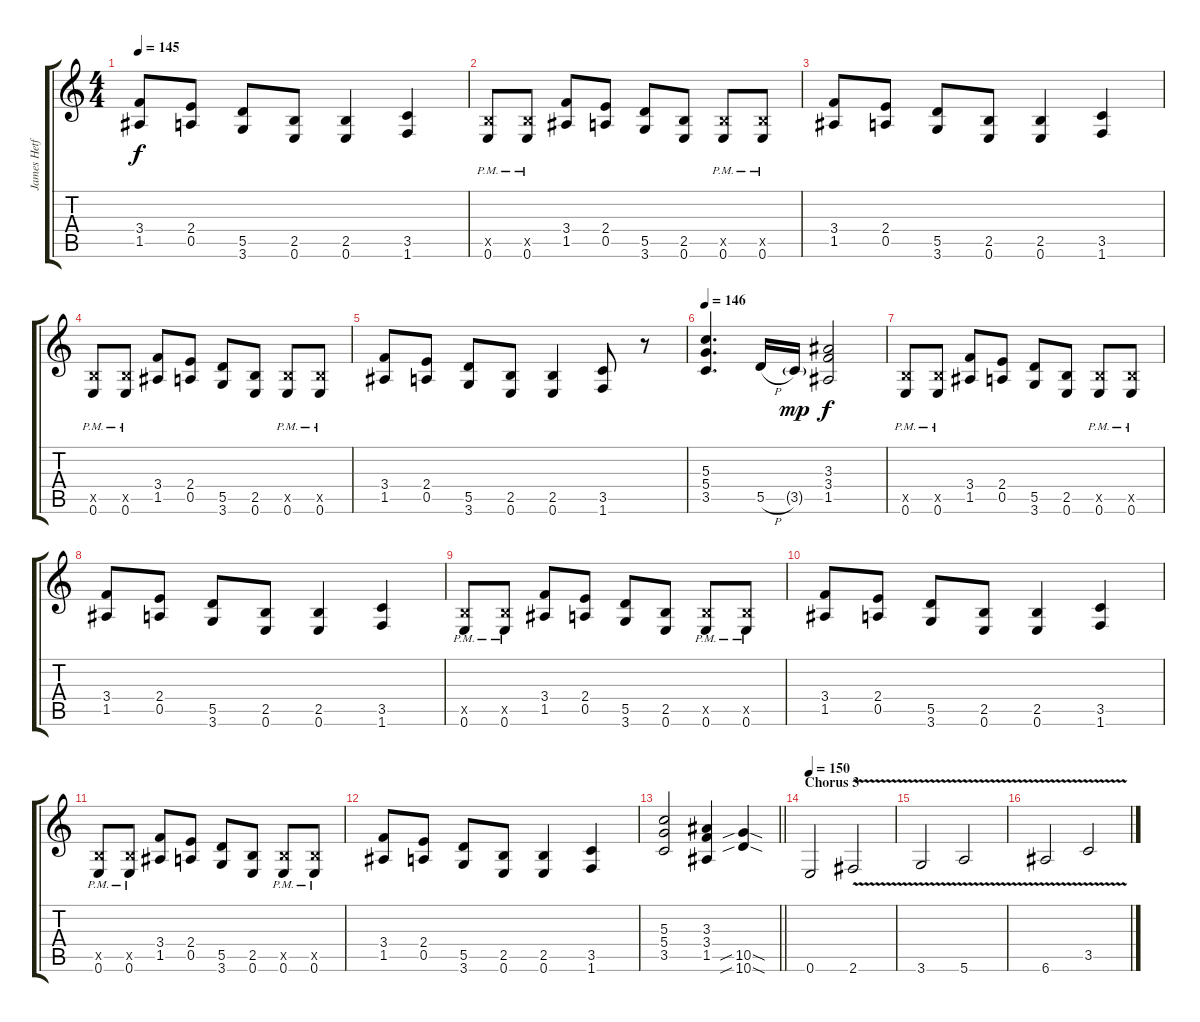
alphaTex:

\track ("James Hetfield (Guitar Rhythm)" "James Hetf") {instrument distortionguitar}
\staff {score tabs}
\tuning (E4 B3 G3 D3 A2 E2) {hide}
\ts (4 4)
\tempo 145
\clef g2
\ks c
(3.4 1.5).8{dy f} (2.4 0.5).8 (5.5 3.6).8 (2.5 0.6).8 (2.5 0.6).4 (3.5 1.6).4 |
(2.5{x} 0.6{pm}).8 (2.5{x} 0.6{pm}).8 (3.4 1.5).8 (2.4 0.5).8 (5.5 3.6).8 (2.5 0.6).8 (2.5{x} 0.6{pm}).8 (2.5{x} 0.6{pm}).8 |
(3.4 1.5).8 (2.4 0.5).8 (5.5 3.6).8 (2.5 0.6).8 (2.5 0.6).4 (3.5 1.6).4 |
(2.5{x} 0.6{pm}).8 (2.5{x} 0.6{pm}).8 (3.4 1.5).8 (2.4 0.5).8 (5.5 3.6).8 (2.5 0.6).8 (2.5{x} 0.6{pm}).8 (2.5{x} 0.6{pm}).8 |
(3.4 1.5).8 (2.4 0.5).8 (5.5 3.6).8 (2.5 0.6).8 (2.5 0.6).4 (3.5 1.6).8 r.8 |
\tempo 146
(5.3 5.4 3.5).4{d} 5.5{h}.16 3.5{g}.16{dy mp} (3.3 3.4 1.5).2{dy f} |
(2.5{x} 0.6{pm}).8 (2.5{x} 0.6{pm}).8 (3.4 1.5).8 (2.4 0.5).8 (5.5 3.6).8 (2.5 0.6).8 (2.5{x} 0.6{pm}).8 (2.5{x} 0.6{pm}).8 |
(3.4 1.5).8 (2.4 0.5).8 (5.5 3.6).8 (2.5 0.6).8 (2.5 0.6).4 (3.5 1.6).4 |
(2.5{x} 0.6{pm}).8 (2.5{x} 0.6{pm}).8 (3.4 1.5).8 (2.4 0.5).8 (5.5 3.6).8 (2.5 0.6).8 (2.5{x} 0.6{pm}).8 (2.5{x} 0.6{pm}).8 |
(3.4 1.5).8 (2.4 0.5).8 (5.5 3.6).8 (2.5 0.6).8 (2.5 0.6).4 (3.5 1.6).4 |
(2.5{x} 0.6{pm}).8 (2.5{x} 0.6{pm}).8 (3.4 1.5).8 (2.4 0.5).8 (5.5 3.6).8 (2.5 0.6).8 (2.5{x} 0.6{pm}).8 (2.5{x} 0.6{pm}).8 |
(3.4 1.5).8 (2.4 0.5).8 (5.5 3.6).8 (2.5 0.6).8 (2.5 0.6).4 (3.5 1.6).4 |
\barLineRight lightlight
(5.3 5.4 3.5).2 (3.3 3.4 1.5).4 (10.5{sib sod} 10.6{sib sod}).4 |
\section ("" "Chorus 3")
\tempo 150
0.6.2 2.6{v}.2 |
3.6{v}.2 5.6{v}.2 |
6.6{v}.2 3.5{v}.2
